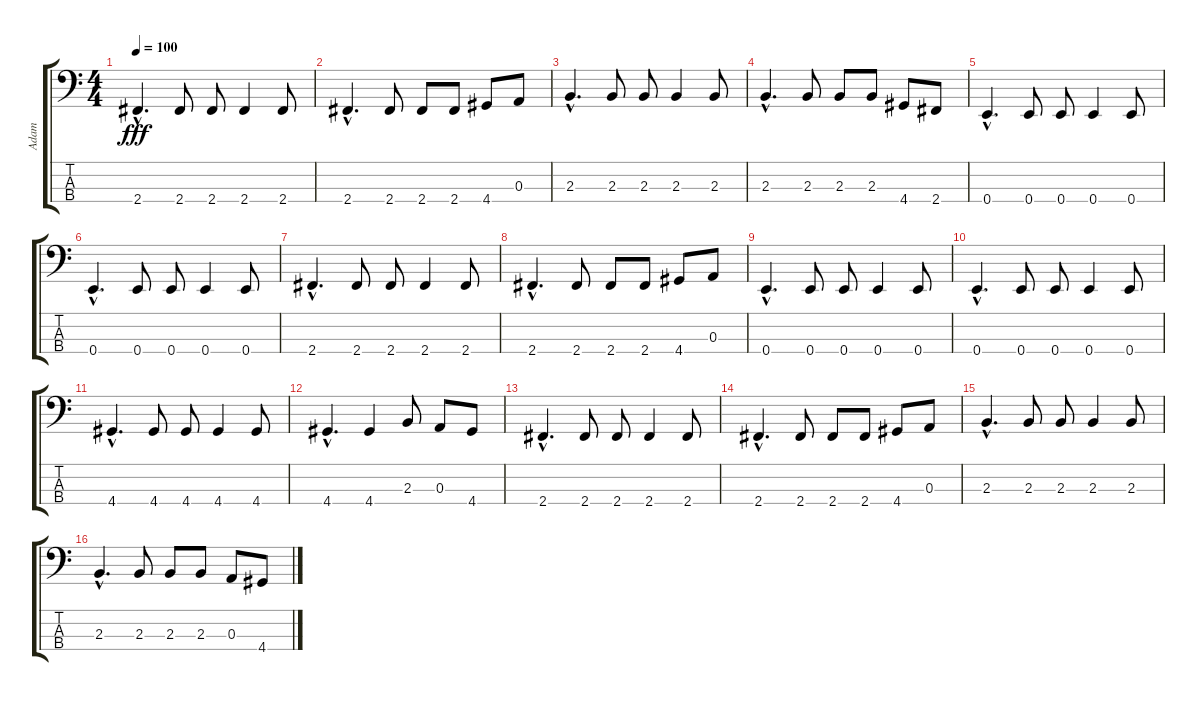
\track ("Adam" "Adam") {instrument electricbassfinger}
\staff {score tabs}
\tuning (G2 D2 A1 E1) {hide}
\ts (4 4)
\tempo 100
\clef f4
\ks c
2.4{hac}.4{d dy fff} 2.4.8 2.4.8 2.4.4 2.4.8 |
2.4{hac}.4{d} 2.4.8 2.4.8 2.4.8 4.4.8 0.3.8 |
2.3{hac}.4{d} 2.3.8 2.3.8 2.3.4 2.3.8 |
2.3{hac}.4{d} 2.3.8 2.3.8 2.3.8 4.4.8 2.4.8 |
0.4{hac}.4{d} 0.4.8 0.4.8 0.4.4 0.4.8 |
0.4{hac}.4{d} 0.4.8 0.4.8 0.4.4 0.4.8 |
2.4{hac}.4{d} 2.4.8 2.4.8 2.4.4 2.4.8 |
2.4{hac}.4{d} 2.4.8 2.4.8 2.4.8 4.4.8 0.3.8 |
0.4{hac}.4{d} 0.4.8 0.4.8 0.4.4 0.4.8 |
0.4{hac}.4{d} 0.4.8 0.4.8 0.4.4 0.4.8 |
4.4{hac}.4{d} 4.4.8 4.4.8 4.4.4 4.4.8 |
4.4{hac}.4{d} 4.4.4 2.3.8 0.3.8 4.4.8 |
2.4{hac}.4{d} 2.4.8 2.4.8 2.4.4 2.4.8 |
2.4{hac}.4{d} 2.4.8 2.4.8 2.4.8 4.4.8 0.3.8 |
2.3{hac}.4{d} 2.3.8 2.3.8 2.3.4 2.3.8 |
2.3{hac}.4{d} 2.3.8 2.3.8 2.3.8 0.3.8 4.4.8
